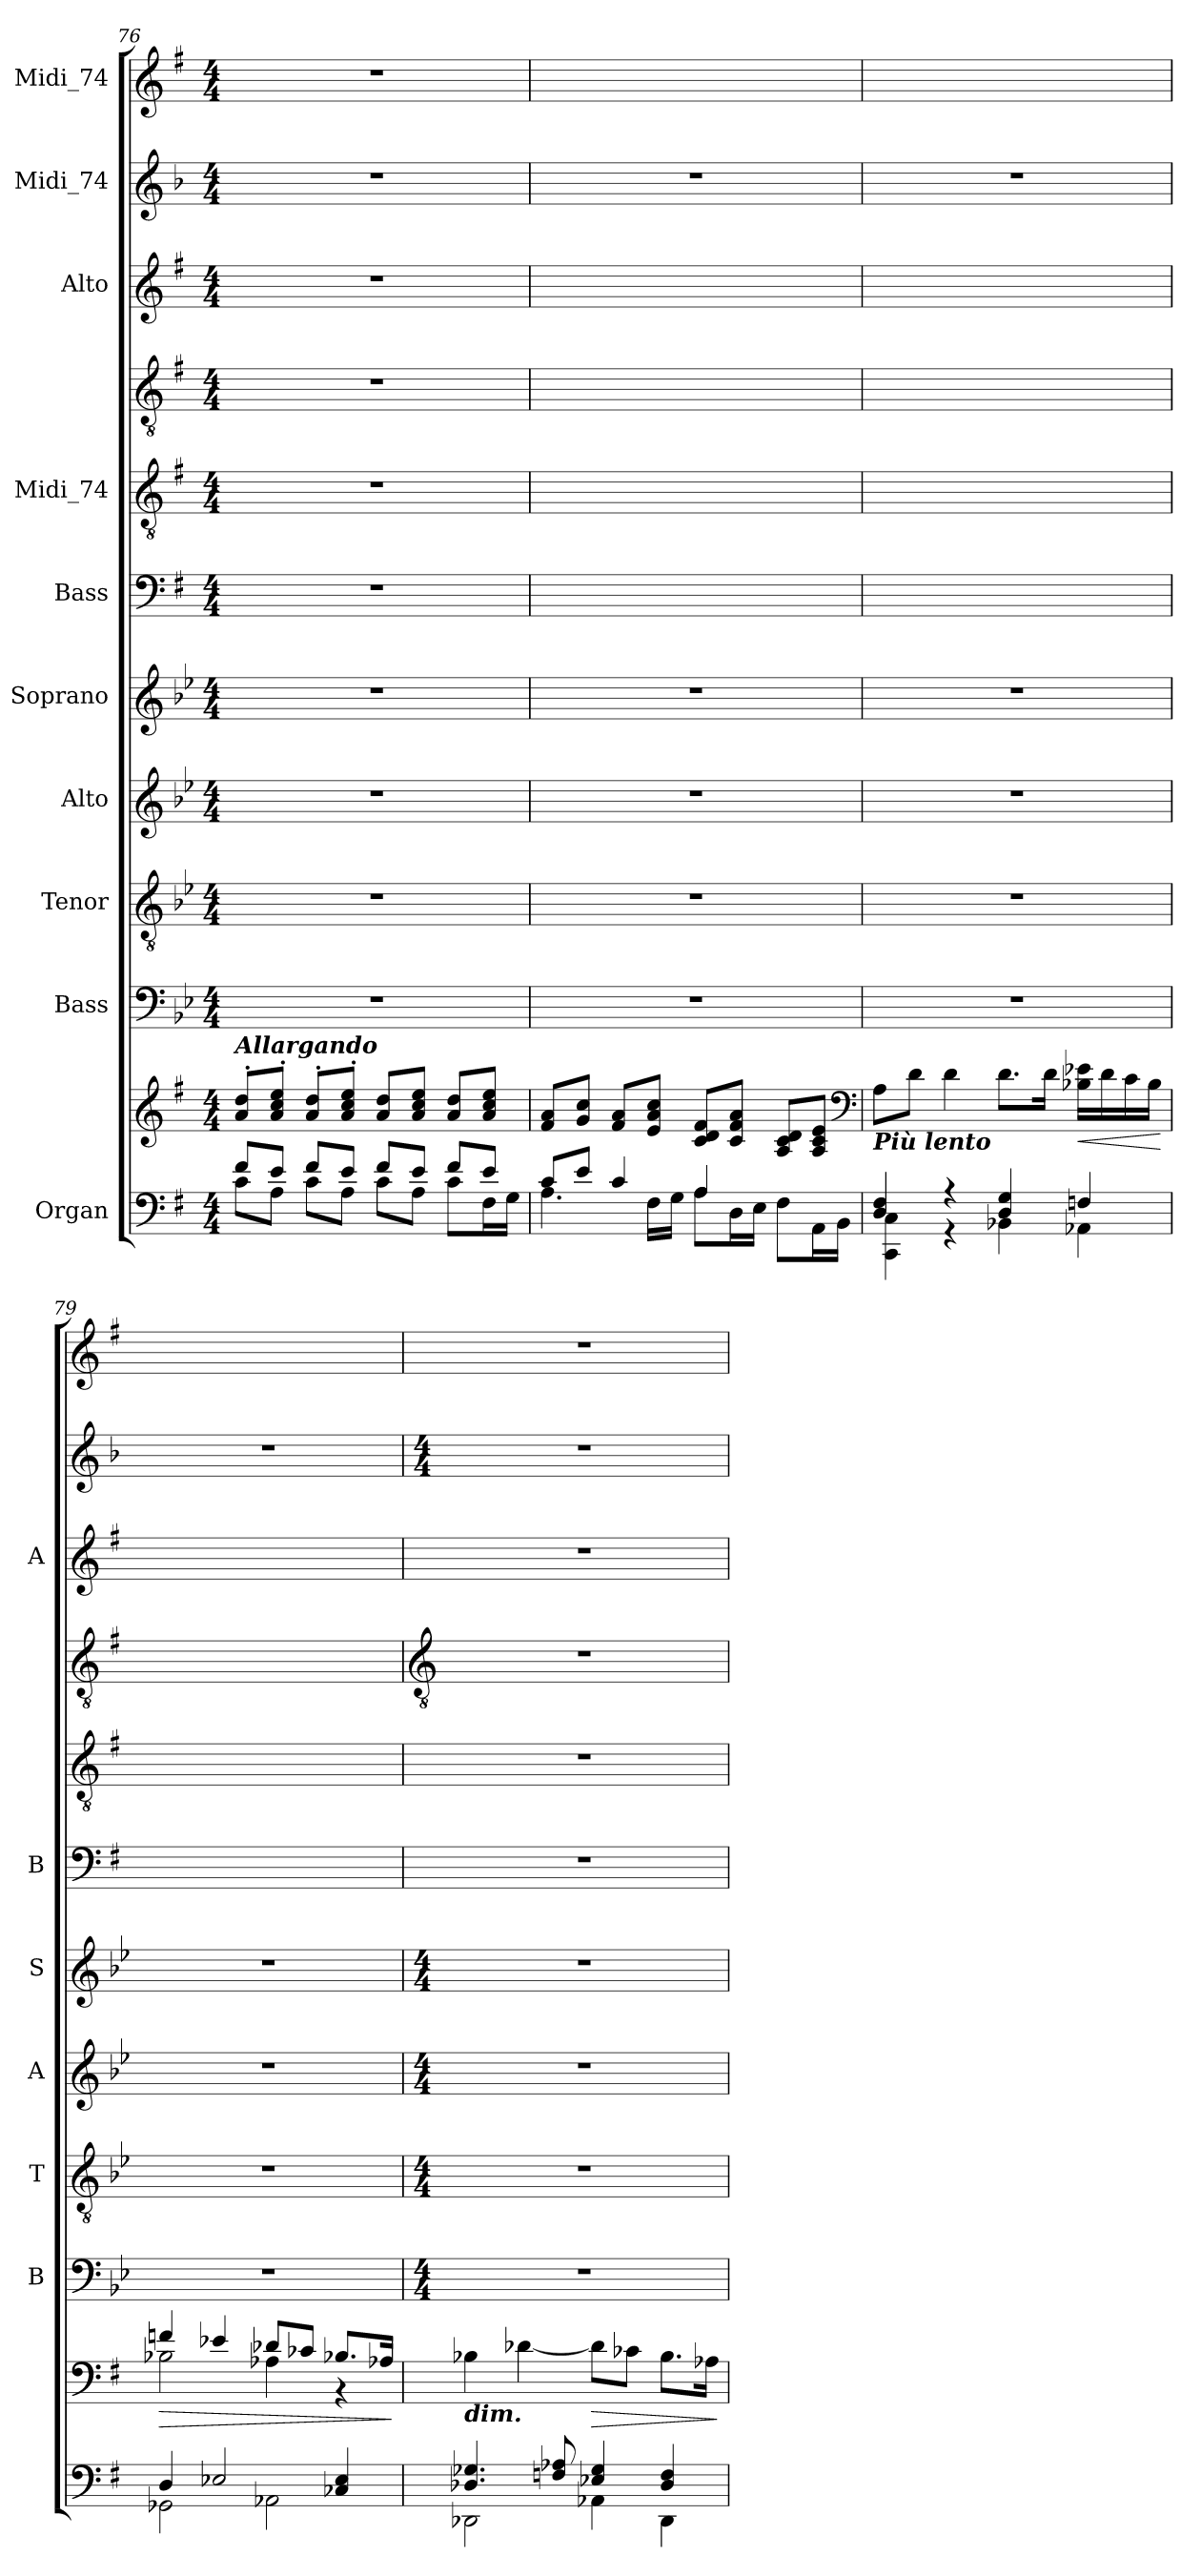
**kern	**kern	**dynam	**kern	**kern	**kern	**kern	**kern	**kern	**kern	**kern	**kern	**kern
*part10	*part10	*part10	*part9	*part8	*part7	*part6	*part5	*part4	*part4	*part3	*part2	*part1
*staff12	*staff11	*staff11/12	*staff10	*staff9	*staff8	*staff7	*staff6	*staff5	*staff4	*staff3	*staff2	*staff1
*I"Organ	*	*	*I"Bass	*I"Tenor	*I"Alto	*I"Soprano	*I"Bass	*I"Midi_74	*	*I"Alto	*I"Midi_74	*I"Midi_74
*	*	*	*I'B	*I'T	*I'A	*I'S	*I'B	*	*	*I'A	*	*
*clefF4	*clefG2	*	*clefF4	*clefGv2	*clefG2	*clefG2	*clefF4	*clefGv2	*clefGv2	*clefG2	*clefG2	*clefG2
*k[f#]	*k[f#]	*	*k[b-e-]	*k[b-e-]	*k[b-e-]	*k[b-e-]	*k[f#]	*k[f#]	*k[f#]	*k[f#]	*k[b-]	*k[f#]
*G:	*G:	*	*B-:	*B-:	*B-:	*B-:	*G:	*G:	*G:	*G:	*F:	*G:
*M4/4	*M4/4	*	*M4/4	*M4/4	*M4/4	*M4/4	*M4/4	*M4/4	*M4/4	*M4/4	*M4/4	*M4/4
=76	=76	=76	=76	=76	=76	=76	=76	=76	=76	=76	=76	=76
*^	*^	*	*	*	*	*	*	*	*	*	*	*
!	!	!LO:TX:a:Bi:t=Allargando	!	!	!	!	!	!	!	!	!	!	!	!
8f#/L	8c\L	8a' 8dd'L	1ryy	.	1r	1r	1r	1r	1r	1r	1r	1r	1r	1r
8e/J	8A\J	8a' 8cc' 8ee'J	.	.	.	.	.	.	.	.	.	.	.	.
8f#/L	8c\L	8a' 8dd'L	.	.	.	.	.	.	.	.	.	.	.	.
8e/J	8A\J	8a' 8cc' 8ee'J	.	.	.	.	.	.	.	.	.	.	.	.
8f#/L	8c\L	8a 8ddL	.	.	.	.	.	.	.	.	.	.	.	.
8e/J	8A\J	8a 8cc 8eeJ	.	.	.	.	.	.	.	.	.	.	.	.
8f#/L	8c\L	8a 8ddL	.	.	.	.	.	.	.	.	.	.	.	.
8e/J	16F#\L	8a 8cc 8eeJ	.	.	.	.	.	.	.	.	.	.	.	.
.	16G\JJ	.	.	.	.	.	.	.	.	.	.	.	.	.
=77	=77	=77	=77	=77	=77	=77	=77	=77	=77	=77	=77	=77	=77	=77
8c/L	4.A\	8f# 8aL	1ryy	.	1r	1r	1r	1r	1ryy	1ryy	1ryy	1ryy	1r	1ryy
8e/J	.	8g 8ccJ	.	.	.	.	.	.	.	.	.	.	.	.
4c/	.	8f# 8aL	.	.	.	.	.	.	.	.	.	.	.	.
.	16F#\LL	8e 8a 8ccJ	.	.	.	.	.	.	.	.	.	.	.	.
.	16G\JJ	.	.	.	.	.	.	.	.	.	.	.	.	.
4A/	8A\L	8c 8d 8f#L	.	.	.	.	.	.	.	.	.	.	.	.
.	16D\L	8c 8f# 8aJ	.	.	.	.	.	.	.	.	.	.	.	.
.	16E\JJ	.	.	.	.	.	.	.	.	.	.	.	.	.
4ryy	8F#\L	8A 8c 8dL	.	.	.	.	.	.	.	.	.	.	.	.
.	16AA\L	8A 8c 8eJ	.	.	.	.	.	.	.	.	.	.	.	.
.	16BB\JJ	.	.	.	.	.	.	.	.	.	.	.	.	.
*	*	*clefF4	*	*	*	*	*	*	*	*	*	*	*	*
=78	=78	=78	=78	=78	=78	=78	=78	=78	=78	=78	=78	=78	=78	=78
!	!	!LO:TX:b:Bi:t=Più lento	!	!	!	!	!	!	!	!	!	!	!	!
4D/ 4F#/	4CC\ 4C\	8AL	1ryy	.	1r	1r	1r	1r	1ryy	1ryy	1ryy	1ryy	1r	1ryy
.	.	8dJ	.	.	.	.	.	.	.	.	.	.	.	.
4r	4r	4d	.	.	.	.	.	.	.	.	.	.	.	.
4D/ 4G/	4BB-X\	8.dL	.	.	.	.	.	.	.	.	.	.	.	.
.	.	16dJ	.	.	.	.	.	.	.	.	.	.	.	.
!	!	!	!	!LO:HP:b	!	!	!	!	!	!	!	!	!	!
4Fn/	4AA-X\	16B-X 16e-XLL	.	<	.	.	.	.	.	.	.	.	.	.
.	.	16d	.	.	.	.	.	.	.	.	.	.	.	.
.	.	16c	.	.	.	.	.	.	.	.	.	.	.	.
.	.	16B-JJ	.	.	.	.	.	.	.	.	.	.	.	.
*v	*v	*	*	*	*	*	*	*	*	*	*	*	*	*
*	*v	*v	*	*	*	*	*	*	*	*	*	*	*
.	.	[	.	.	.	.	.	.	.	.	.	.
=79	=79	=79	=79	=79	=79	=79	=79	=79	=79	=79	=79	=79
*^	*^	*	*	*	*	*	*	*	*	*	*	*
!	!	!	!	!LO:HP:b	!	!	!	!	!	!	!	!	!	!
4D/	2GG-X\	4fn/	2B-X\	>	1r	1r	1r	1r	1ryy	1ryy	1ryy	1ryy	1r	1ryy
2E-X/	.	4e-X/	.	.	.	.	.	.	.	.	.	.	.	.
.	2AA-X\	8d-X/L	4A-X\	.	.	.	.	.	.	.	.	.	.	.
.	.	8c-X/J	.	.	.	.	.	.	.	.	.	.	.	.
4C-X/ 4E-/	.	8.B-X/L	4r	.	.	.	.	.	.	.	.	.	.	.
.	.	16A-X/J	.	.	.	.	.	.	.	.	.	.	.	.
*v	*v	*	*	*	*	*	*	*	*	*	*	*	*	*
*	*v	*v	*	*	*	*	*	*	*	*	*	*	*
.	.	]	.	.	.	.	.	.	.	.	.	.
!!LO:LB:g=z
=80	=80	=80	=80	=80	=80	=80	=80	=80	=80	=80	=80	=80
*	*	*	*	*	*	*	*	*	*clefGv2	*	*	*
*	*	*	*M4/4	*M4/4	*M4/4	*M4/4	*	*	*	*	*M4/4	*
*^	*^	*	*	*	*	*	*	*	*	*	*	*
!	!	!LO:TX:b:Bi:t=dim.	!	!	!	!	!	!	!	!	!	!	!	!
4.D-X/ 4.G-X/	2DD-X\	1ryy	4B-X\	.	1r	1r	1r	1r	1r	1r	1r	1r	1r	1r
.	.	.	[4d-X\	.	.	.	.	.	.	.	.	.	.	.
8Fn/ 8A-X/	.	.	.	.	.	.	.	.	.	.	.	.	.	.
!	!	!	!	!LO:HP:b	!	!	!	!	!	!	!	!	!	!
4E-X/ 4G-/	4AA-X\	.	8d-\L]	>	.	.	.	.	.	.	.	.	.	.
.	.	.	8c-X\J	.	.	.	.	.	.	.	.	.	.	.
4D-/ 4F/	4DD-\	.	8.B-\L	.	.	.	.	.	.	.	.	.	.	.
.	.	.	16A-X\J	.	.	.	.	.	.	.	.	.	.	.
*v	*v	*	*	*	*	*	*	*	*	*	*	*	*	*
*	*v	*v	*	*	*	*	*	*	*	*	*	*	*
.	.	]	.	.	.	.	.	.	.	.	.	.
=	=	=	=	=	=	=	=	=	=	=	=	=
*-	*-	*-	*-	*-	*-	*-	*-	*-	*-	*-	*-	*-
